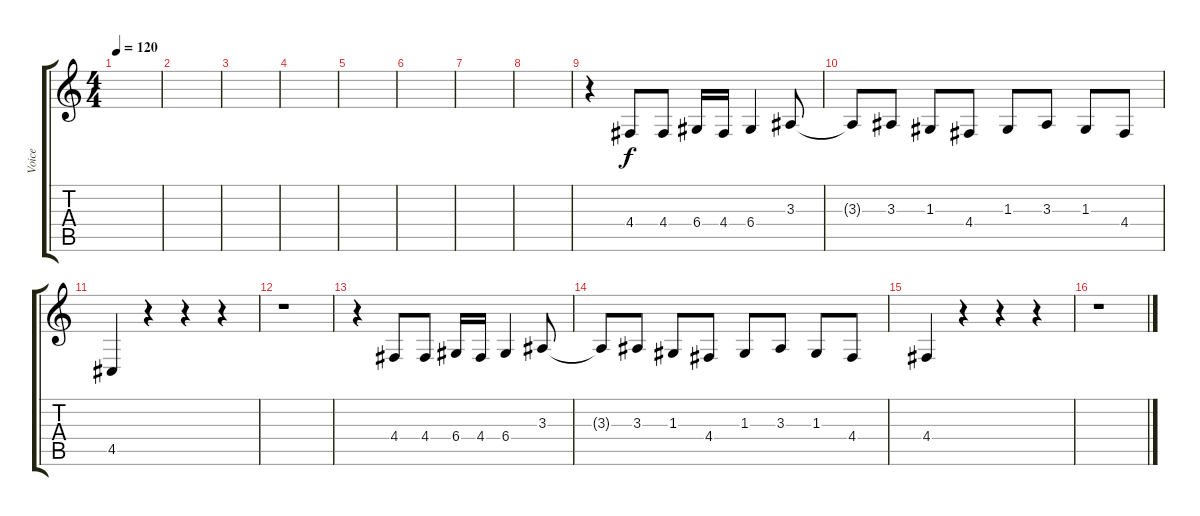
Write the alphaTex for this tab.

\track ("Voice" "Voice") {instrument clarinet}
\staff {score tabs}
\tuning (E4 B3 G3 D3 A2 E2) {hide}
\ts (4 4)
\tempo 120
\clef g2
\ks c
|
|
|
|
|
|
|
|
r.4 4.4.8 4.4.8 6.4.16 4.4.16 6.4.4 3.3.8 |
3.3{t}.8 3.3.8 1.3.8 4.4.8 1.3.8 3.3.8 1.3.8 4.4.8 |
4.5.4 r.4 r.4 r.4 |
r.1 |
r.4 4.4.8 4.4.8 6.4.16 4.4.16 6.4.4 3.3.8 |
3.3{t}.8 3.3.8 1.3.8 4.4.8 1.3.8 3.3.8 1.3.8 4.4.8 |
4.4.4 r.4 r.4 r.4 |
r.1
